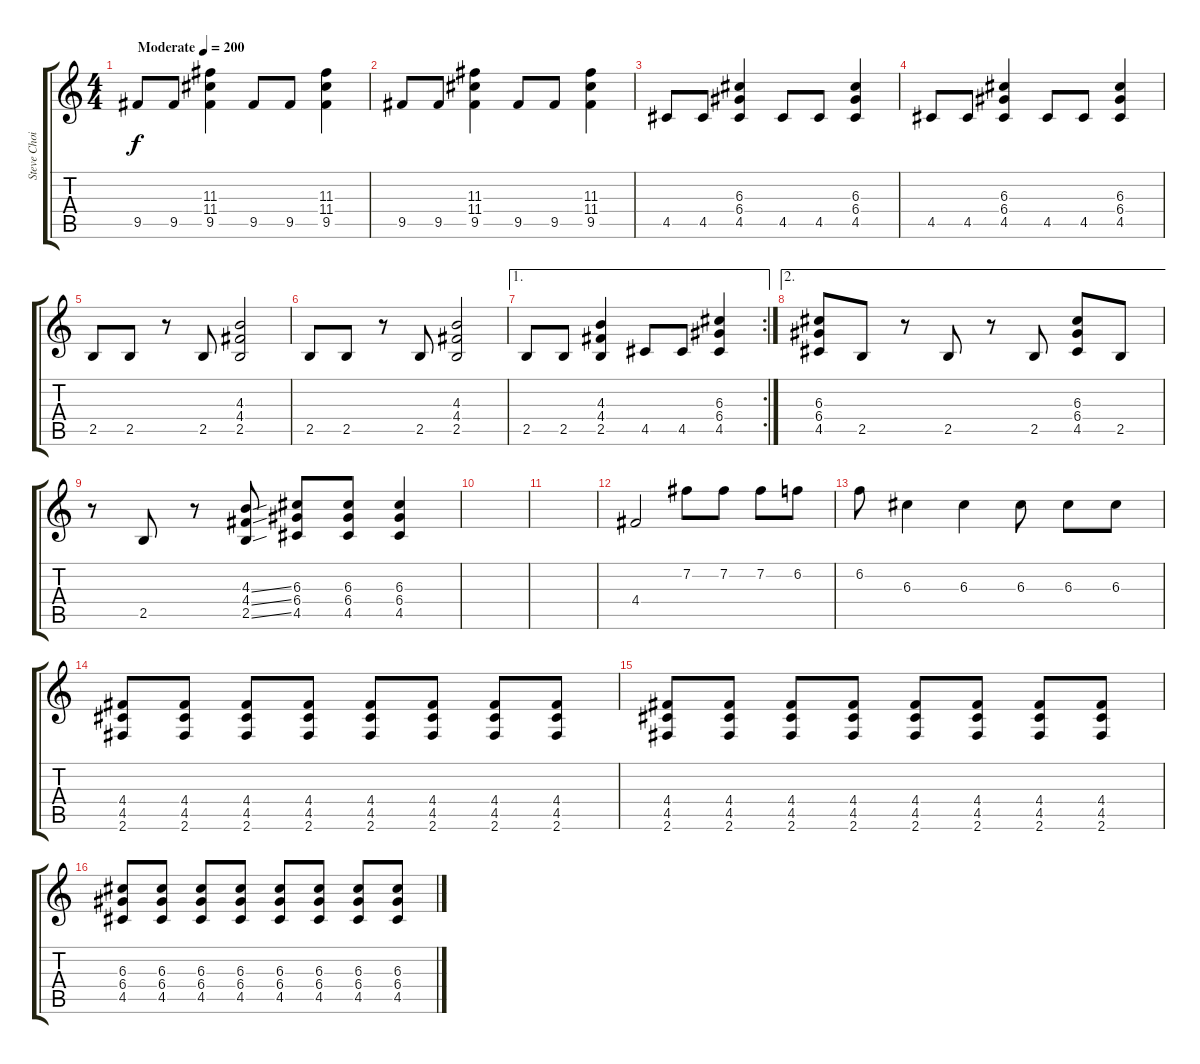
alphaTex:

\track ("Steve Choi" "Steve Choi") {instrument acousticguitarsteel}
\staff {score tabs}
\tuning (E4 B3 G3 D3 A2 E2) {hide}
\ts (4 4)
\tempo (200 "Moderate")
\clef g2
\ks c
9.5.8{dy f instrument acousticguitarsteel} 9.5.8 (11.3 11.4 9.5).4 9.5.8 9.5.8 (11.3 11.4 9.5).4 |
9.5.8 9.5.8 (11.3 11.4 9.5).4 9.5.8 9.5.8 (11.3 11.4 9.5).4 |
4.5.8 4.5.8 (6.3 6.4 4.5).4 4.5.8 4.5.8 (6.3 6.4 4.5).4 |
4.5.8 4.5.8 (6.3 6.4 4.5).4 4.5.8 4.5.8 (6.3 6.4 4.5).4 |
2.5.8 2.5.8 r.8 2.5.8 (4.3 4.4 2.5).2 |
2.5.8 2.5.8 r.8 2.5.8 (4.3 4.4 2.5).2 |
\ae 1
\rc 2
2.5.8 2.5.8 (4.3 4.4 2.5).4 4.5.8 4.5.8 (6.3 6.4 4.5).4 |
\ae 2
(6.3 6.4 4.5).8 2.5.8 r.8 2.5.8 r.8 2.5.8 (6.3 6.4 4.5).8 2.5.8 |
r.8 2.5.8 r.8 (4.3{ss} 4.4{ss} 2.5{ss}).8 (6.3 6.4 4.5).8 (6.3 6.4 4.5).8 (6.3 6.4 4.5).4 |
|
|
4.4.2 7.2.8 7.2.8 7.2.8 6.2.8 |
6.2.8 6.3.4 6.3.4 6.3.8 6.3.8 6.3.8 |
(4.4 4.5 2.6).8 (4.4 4.5 2.6).8 (4.4 4.5 2.6).8 (4.4 4.5 2.6).8 (4.4 4.5 2.6).8 (4.4 4.5 2.6).8 (4.4 4.5 2.6).8 (4.4 4.5 2.6).8 |
(4.4 4.5 2.6).8 (4.4 4.5 2.6).8 (4.4 4.5 2.6).8 (4.4 4.5 2.6).8 (4.4 4.5 2.6).8 (4.4 4.5 2.6).8 (4.4 4.5 2.6).8 (4.4 4.5 2.6).8 |
(6.3 6.4 4.5).8 (6.3 6.4 4.5).8 (6.3 6.4 4.5).8 (6.3 6.4 4.5).8 (6.3 6.4 4.5).8 (6.3 6.4 4.5).8 (6.3 6.4 4.5).8 (6.3 6.4 4.5).8
